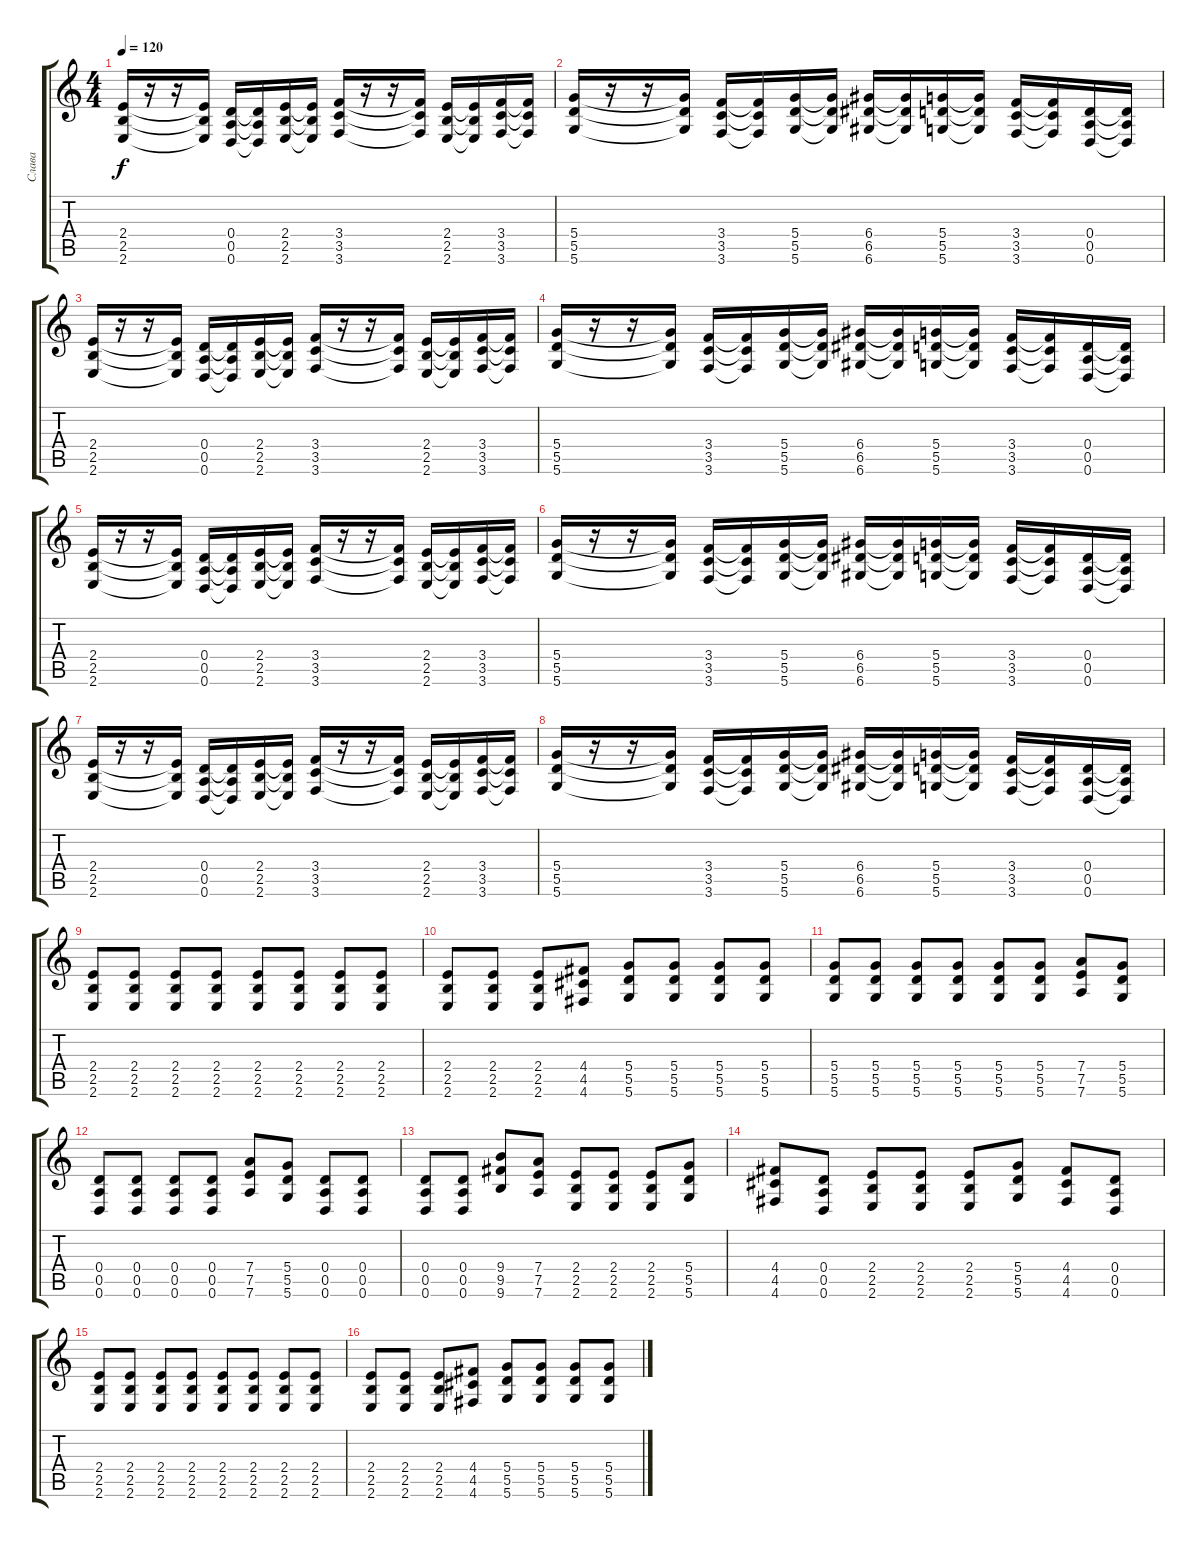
\track ("Слава" "Слава") {instrument distortionguitar}
\staff {score tabs}
\tuning (E4 B3 G3 D3 A2 D2) {hide}
\ts (4 4)
\tempo 120
\clef g2
\ks c
(2.4 2.5 2.6).16{dy f} r.16 r.16 (2.4{t} 2.5{t} 2.6{t}).16 (0.4 0.5 0.6).16 (0.4{t} 0.5{t} 0.6{t}).16 (2.4 2.5 2.6).16 (2.4{t} 2.5{t} 2.6{t}).16 (3.4 3.5 3.6).16 r.16 r.16 (3.4{t} 3.5{t} 3.6{t}).16 (2.4 2.5 2.6).16 (2.4{t} 2.5{t} 2.6{t}).16 (3.4 3.5 3.6).16 (3.4{t} 3.5{t} 3.6{t}).16 |
(5.4 5.5 5.6).16 r.16 r.16 (5.4{t} 5.5{t} 5.6{t}).16 (3.4 3.5 3.6).16 (3.4{t} 3.5{t} 3.6{t}).16 (5.4 5.5 5.6).16 (5.4{t} 5.5{t} 5.6{t}).16 (6.4 6.5 6.6).16 (6.4{t} 6.5{t} 6.6{t}).16 (5.4 5.5 5.6).16 (5.4{t} 5.5{t} 5.6{t}).16 (3.4 3.5 3.6).16 (3.4{t} 3.5{t} 3.6{t}).16 (0.4 0.5 0.6).16 (0.4{t} 0.5{t} 0.6{t}).16 |
(2.4 2.5 2.6).16 r.16 r.16 (2.4{t} 2.5{t} 2.6{t}).16 (0.4 0.5 0.6).16 (0.4{t} 0.5{t} 0.6{t}).16 (2.4 2.5 2.6).16 (2.4{t} 2.5{t} 2.6{t}).16 (3.4 3.5 3.6).16 r.16 r.16 (3.4{t} 3.5{t} 3.6{t}).16 (2.4 2.5 2.6).16 (2.4{t} 2.5{t} 2.6{t}).16 (3.4 3.5 3.6).16 (3.4{t} 3.5{t} 3.6{t}).16 |
(5.4 5.5 5.6).16 r.16 r.16 (5.4{t} 5.5{t} 5.6{t}).16 (3.4 3.5 3.6).16 (3.4{t} 3.5{t} 3.6{t}).16 (5.4 5.5 5.6).16 (5.4{t} 5.5{t} 5.6{t}).16 (6.4 6.5 6.6).16 (6.4{t} 6.5{t} 6.6{t}).16 (5.4 5.5 5.6).16 (5.4{t} 5.5{t} 5.6{t}).16 (3.4 3.5 3.6).16 (3.4{t} 3.5{t} 3.6{t}).16 (0.4 0.5 0.6).16 (0.4{t} 0.5{t} 0.6{t}).16 |
(2.4 2.5 2.6).16 r.16 r.16 (2.4{t} 2.5{t} 2.6{t}).16 (0.4 0.5 0.6).16 (0.4{t} 0.5{t} 0.6{t}).16 (2.4 2.5 2.6).16 (2.4{t} 2.5{t} 2.6{t}).16 (3.4 3.5 3.6).16 r.16 r.16 (3.4{t} 3.5{t} 3.6{t}).16 (2.4 2.5 2.6).16 (2.4{t} 2.5{t} 2.6{t}).16 (3.4 3.5 3.6).16 (3.4{t} 3.5{t} 3.6{t}).16 |
(5.4 5.5 5.6).16 r.16 r.16 (5.4{t} 5.5{t} 5.6{t}).16 (3.4 3.5 3.6).16 (3.4{t} 3.5{t} 3.6{t}).16 (5.4 5.5 5.6).16 (5.4{t} 5.5{t} 5.6{t}).16 (6.4 6.5 6.6).16 (6.4{t} 6.5{t} 6.6{t}).16 (5.4 5.5 5.6).16 (5.4{t} 5.5{t} 5.6{t}).16 (3.4 3.5 3.6).16 (3.4{t} 3.5{t} 3.6{t}).16 (0.4 0.5 0.6).16 (0.4{t} 0.5{t} 0.6{t}).16 |
(2.4 2.5 2.6).16 r.16 r.16 (2.4{t} 2.5{t} 2.6{t}).16 (0.4 0.5 0.6).16 (0.4{t} 0.5{t} 0.6{t}).16 (2.4 2.5 2.6).16 (2.4{t} 2.5{t} 2.6{t}).16 (3.4 3.5 3.6).16 r.16 r.16 (3.4{t} 3.5{t} 3.6{t}).16 (2.4 2.5 2.6).16 (2.4{t} 2.5{t} 2.6{t}).16 (3.4 3.5 3.6).16 (3.4{t} 3.5{t} 3.6{t}).16 |
(5.4 5.5 5.6).16 r.16 r.16 (5.4{t} 5.5{t} 5.6{t}).16 (3.4 3.5 3.6).16 (3.4{t} 3.5{t} 3.6{t}).16 (5.4 5.5 5.6).16 (5.4{t} 5.5{t} 5.6{t}).16 (6.4 6.5 6.6).16 (6.4{t} 6.5{t} 6.6{t}).16 (5.4 5.5 5.6).16 (5.4{t} 5.5{t} 5.6{t}).16 (3.4 3.5 3.6).16 (3.4{t} 3.5{t} 3.6{t}).16 (0.4 0.5 0.6).16 (0.4{t} 0.5{t} 0.6{t}).16 |
(2.4 2.5 2.6).8 (2.4 2.5 2.6).8 (2.4 2.5 2.6).8 (2.4 2.5 2.6).8 (2.4 2.5 2.6).8 (2.4 2.5 2.6).8 (2.4 2.5 2.6).8 (2.4 2.5 2.6).8 |
(2.4 2.5 2.6).8 (2.4 2.5 2.6).8 (2.4 2.5 2.6).8 (4.4 4.5 4.6).8 (5.4 5.5 5.6).8 (5.4 5.5 5.6).8 (5.4 5.5 5.6).8 (5.4 5.5 5.6).8 |
(5.4 5.5 5.6).8 (5.4 5.5 5.6).8 (5.4 5.5 5.6).8 (5.4 5.5 5.6).8 (5.4 5.5 5.6).8 (5.4 5.5 5.6).8 (7.4 7.5 7.6).8 (5.4 5.5 5.6).8 |
(0.4 0.5 0.6).8 (0.4 0.5 0.6).8 (0.4 0.5 0.6).8 (0.4 0.5 0.6).8 (7.4 7.5 7.6).8 (5.4 5.5 5.6).8 (0.4 0.5 0.6).8 (0.4 0.5 0.6).8 |
(0.4 0.5 0.6).8 (0.4 0.5 0.6).8 (9.4 9.5 9.6).8 (7.4 7.5 7.6).8 (2.4 2.5 2.6).8 (2.4 2.5 2.6).8 (2.4 2.5 2.6).8 (5.4 5.5 5.6).8 |
(4.4 4.5 4.6).8 (0.4 0.5 0.6).8 (2.4 2.5 2.6).8 (2.4 2.5 2.6).8 (2.4 2.5 2.6).8 (5.4 5.5 5.6).8 (4.4 4.5 4.6).8 (0.4 0.5 0.6).8 |
(2.4 2.5 2.6).8 (2.4 2.5 2.6).8 (2.4 2.5 2.6).8 (2.4 2.5 2.6).8 (2.4 2.5 2.6).8 (2.4 2.5 2.6).8 (2.4 2.5 2.6).8 (2.4 2.5 2.6).8 |
(2.4 2.5 2.6).8 (2.4 2.5 2.6).8 (2.4 2.5 2.6).8 (4.4 4.5 4.6).8 (5.4 5.5 5.6).8 (5.4 5.5 5.6).8 (5.4 5.5 5.6).8 (5.4 5.5 5.6).8
